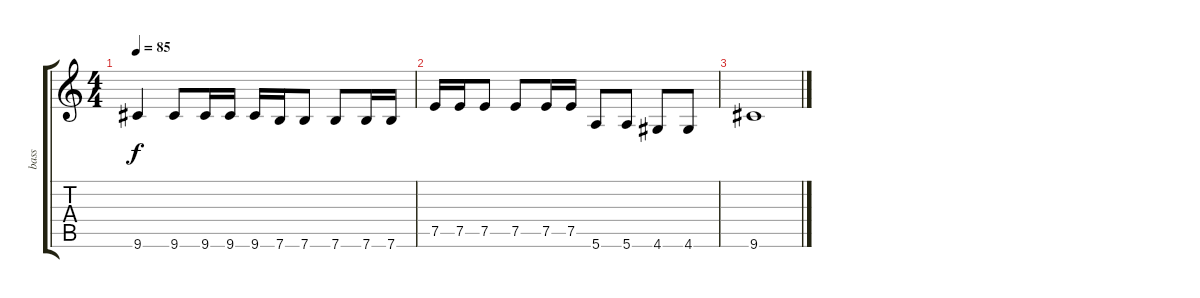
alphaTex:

\track ("bass" "bass") {instrument slapbass2}
\staff {score tabs}
\tuning (E4 B3 G3 D3 A2 E2) {hide}
\ts (4 4)
\tempo 85
\clef g2
\ks c
9.6.4{dy f} 9.6.8 9.6.16 9.6.16 9.6.16 7.6.16 7.6.8 7.6.8 7.6.16 7.6.16 |
7.5.16 7.5.16 7.5.8 7.5.8 7.5.16 7.5.16 5.6.8 5.6.8 4.6.8 4.6.8 |
9.6.1
